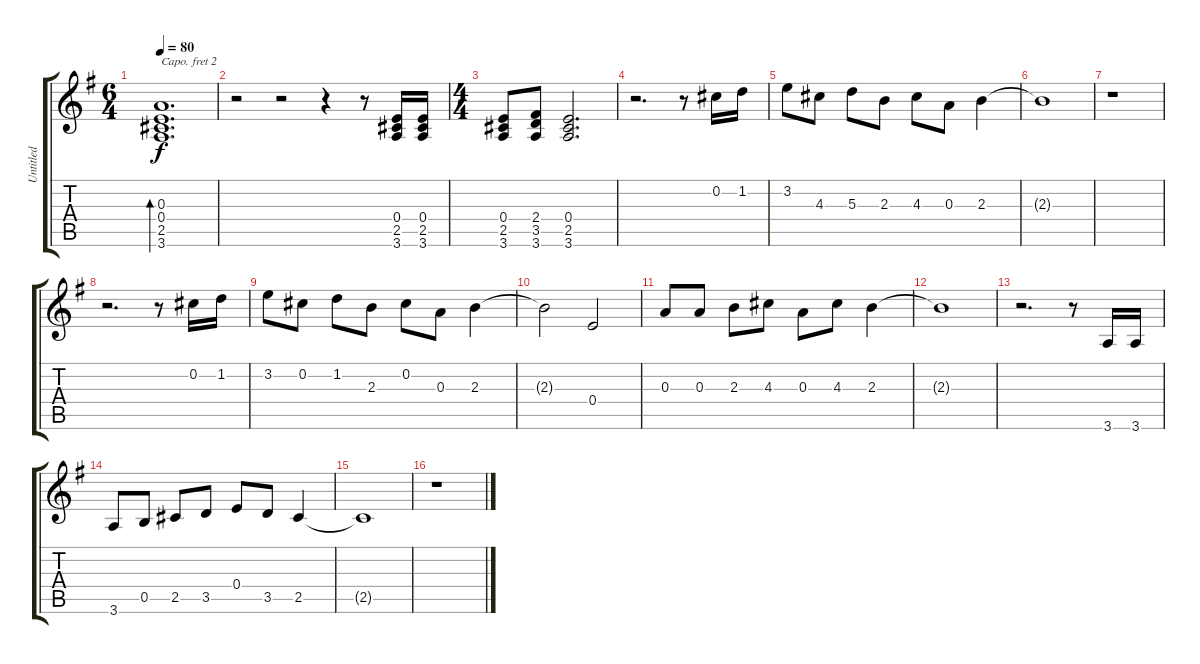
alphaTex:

\track ("Untitled" "Untitled") {instrument acousticguitarsteel}
\staff {score tabs}
\capo 2
\tuning (E4 B3 G3 D3 A2 E2) {hide}
\ts (6 4)
\tempo 80
\clef g2
\ks g
(0.3 0.4 2.5 3.6).1{d bd 30 dy f instrument acousticguitarsteel} |
r.2 r.2 r.4 r.8 (0.4 2.5 3.6).16 (0.4 2.5 3.6).16 |
\ts (4 4)
(0.4 2.5 3.6).8 (2.4 3.5 3.6).8 (0.4 2.5 3.6).2{d} |
r.2{d} r.8 0.2.16 1.2.16 |
3.2.8 4.3.8 5.3.8 2.3.8 4.3.8 0.3.8 2.3.4 |
2.3{t}.1 |
r.1 |
r.2{d} r.8 0.2.16 1.2.16 |
3.2.8 0.2.8 1.2.8 2.3.8 0.2.8 0.3.8 2.3.4 |
2.3{t}.2 0.4.2 |
0.3.8 0.3.8 2.3.8 4.3.8 0.3.8 4.3.8 2.3.4 |
2.3{t}.1 |
r.2{d} r.8 3.6.16 3.6.16 |
3.6.8 0.5.8 2.5.8 3.5.8 0.4.8 3.5.8 2.5.4 |
2.5{t}.1 |
r.1
